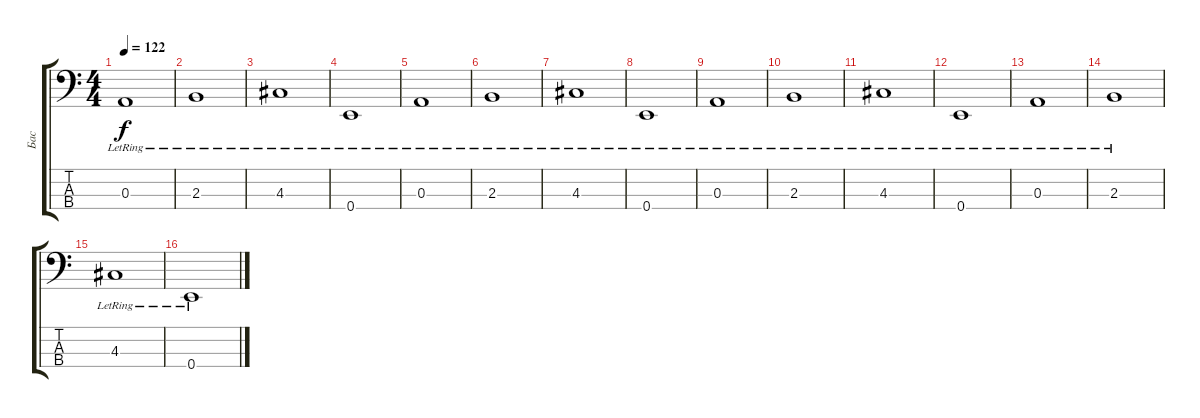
\track ("Бас" "Бас") {instrument electricbassfinger}
\staff {score tabs}
\tuning (G2 D2 A1 E1) {hide}
\ts (4 4)
\tempo 122
\clef f4
\ks c
0.3{lr}.1{dy f} |
2.3{lr}.1 |
4.3{lr}.1 |
0.4{lr}.1 |
0.3{lr}.1 |
2.3{lr}.1 |
4.3{lr}.1 |
0.4{lr}.1 |
0.3{lr}.1 |
2.3{lr}.1 |
4.3{lr}.1 |
0.4{lr}.1 |
0.3{lr}.1 |
2.3{lr}.1 |
4.3{lr}.1 |
0.4{lr}.1
